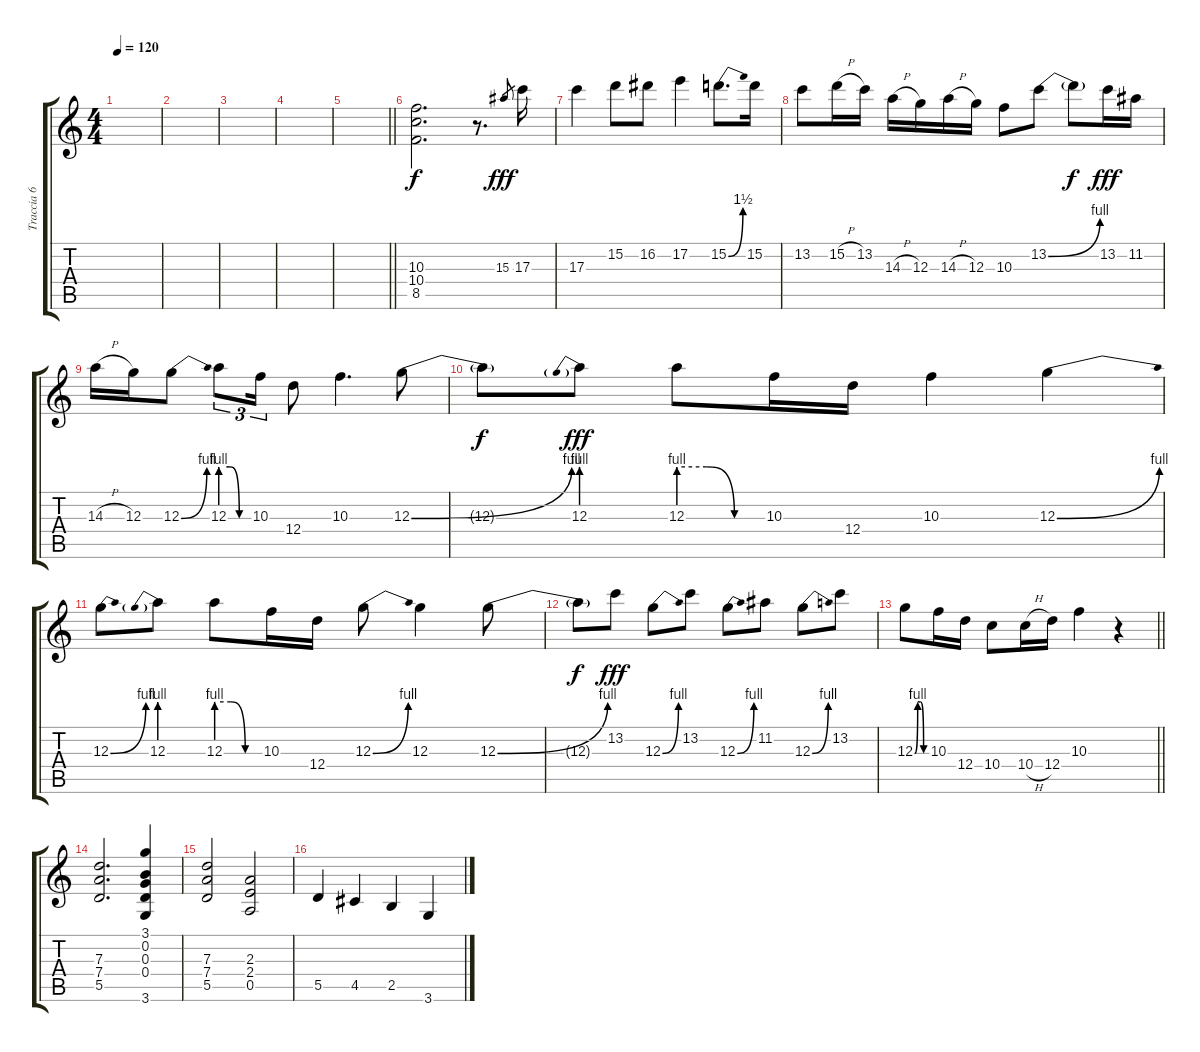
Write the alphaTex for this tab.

\track ("Traccia 6" "Traccia 6") {instrument distortionguitar}
\staff {score tabs}
\tuning (E4 B3 G3 D3 A2 E2) {hide}
\ts (4 4)
\tempo 120
\clef g2
\ks c
|
|
|
|
\barLineRight lightlight
|
(10.3 10.4 8.5).2{d dy f} r.8{d} 15.3.8{gr dy fff} 17.3.16 |
17.3.4 15.2.8 16.2.8 17.2.4 15.2{be (bend 0 0 60 6)}.8{d} 15.2.16 |
13.2.8 15.2{h}.16 13.2.16 14.3{h}.16 12.3.16 14.3{h}.16 12.3.16 10.3.8 13.2{be (bend 0 0 60 4)}.8 13.2{t}.8{dy f} 13.2.16{dy fff} 11.2.16 |
14.3{h}.16 12.3.16 12.3{be (bend 0 0 60 4)}.8 12.3{be (custom 0 4 20 4 40 0 60 0)}.8{tu (3 2)} 10.3.16{tu (3 2)} 12.4.8 10.3.4{d} 12.3{be (bend 0 0 60 4)}.8 |
12.3{t}.8{dy f} 12.3{be (prebend 0 4 60 4)}.8{dy fff} 12.3{be (custom 0 4 20 4 40 0 60 0)}.8 10.3.16 12.4.16 10.3.4 12.3{be (bend 0 0 60 4)}.4 |
12.3{be (bend 0 0 60 4)}.8 12.3{be (prebend 0 4 60 4)}.8 12.3{be (custom 0 4 20 4 40 0 60 0)}.8 10.3.16 12.4.16 12.3{be (bend 0 0 60 4)}.8 12.3.4 12.3{be (bend 0 0 60 4)}.8 |
12.3{t}.8{dy f} 13.2.8{dy fff} 12.3{be (bend 0 0 60 4)}.8 13.2.8 12.3{be (bend 0 0 60 4)}.8 11.2.8 12.3{be (bend 0 0 60 4)}.8 13.2.8 |
\barLineRight lightlight
12.3{be (custom 0 0 15 4 30 4 45 0 60 0)}.8 10.3.16 12.4.16 10.4.8 10.4{h}.16 12.4.16 10.3.4 r.4 |
(7.3 7.4 5.5).2{d} (3.1 0.2 0.3 0.4 3.6).4 |
(7.3 7.4 5.5).2 (2.3 2.4 0.5).2 |
5.5.4 4.5.4 2.5.4 3.6.4
